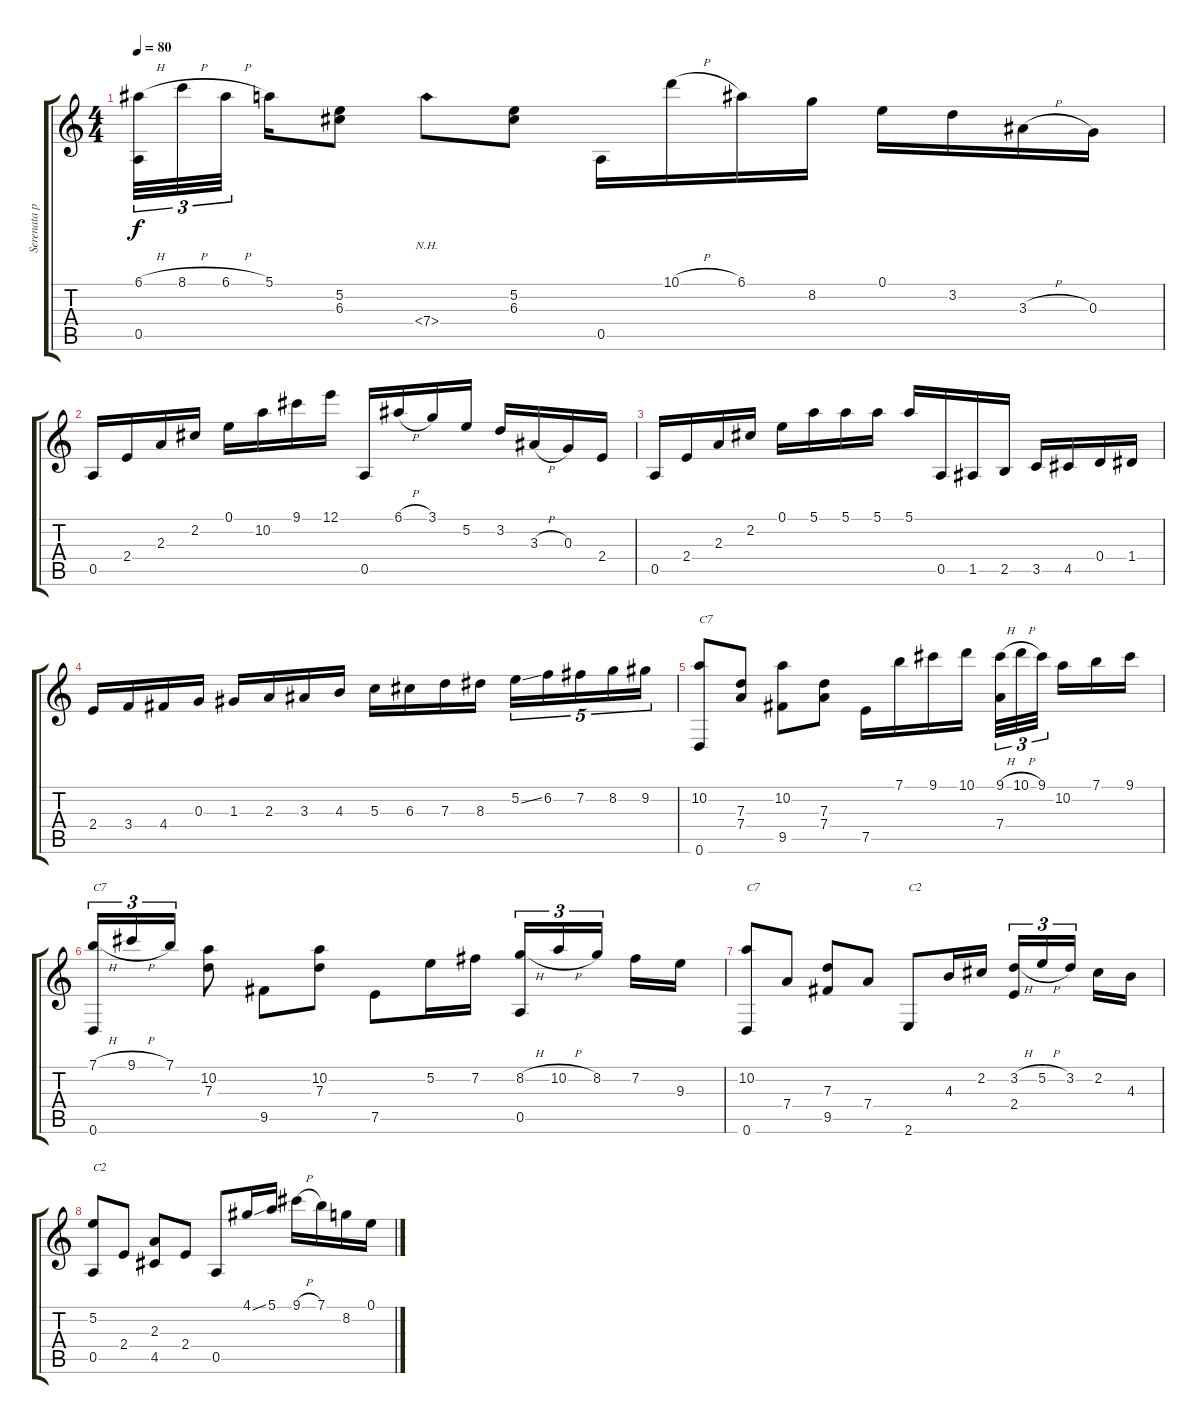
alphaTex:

\track ("Serenata para Guitarra" "Serenata p") {instrument acousticguitarnylon}
\staff {score tabs}
\tuning (E4 B3 G3 D3 A2 D2) {hide}
\ts (4 4)
\tempo 80
\clef g2
\ks c
(6.1{h} 0.5).32{tu (3 2) dy f} 8.1{h}.32{tu (3 2)} 6.1{h}.32{tu (3 2)} 5.1.16 (5.2 6.3).8 7.4{nh}.8 (5.2 6.3).8 0.5.16 10.1{h}.16 6.1.16 8.2.16 0.1.16 3.2.16 3.3{h}.16 0.3.16 |
0.5.16 2.4.16 2.3.16 2.2.16 0.1.16 10.2.16 9.1.16 12.1.16 0.5.16 6.1{h}.16 3.1.16 5.2.16 3.2.16 3.3{h}.16 0.3.16 2.4.16 |
0.5.16 2.4.16 2.3.16 2.2.16 0.1.16 5.1.16 5.1.16 5.1.16 5.1.16 0.5.16 1.5.16 2.5.16 3.5.16 4.5.16 0.4.16 1.4.16 |
2.4.16 3.4.16 4.4.16 0.3.16 1.3.16 2.3.16 3.3.16 4.3.16 5.3.16 6.3.16 7.3.16 8.3.16 5.2{ss}.16{tu (5 4)} 6.2.16{tu (5 4)} 7.2.16{tu (5 4)} 8.2.16{tu (5 4)} 9.2.16{tu (5 4)} |
(10.2 0.6).8{txt "C7"} (7.3 7.4).8 (10.2 9.5).8 (7.3 7.4).8 7.5.16 7.1.16 9.1.16 10.1.16 (9.1{h} 7.4).32{tu (3 2)} 10.1{h}.32{tu (3 2)} 9.1.32{tu (3 2)} 10.2.16 7.1.16 9.1.16 |
(7.1{h} 0.6).16{tu (3 2) txt "C7"} 9.1{h}.16{tu (3 2)} 7.1.16{tu (3 2)} (10.2 7.3).8 9.5.8 (10.2 7.3).8 7.5.8 5.2.16 7.2.16 (8.2{h} 0.5).16{tu (3 2)} 10.2{h}.16{tu (3 2)} 8.2.16{tu (3 2)} 7.2.16 9.3.16 |
(10.2 0.6).8{txt "C7"} 7.4.8 (7.3 9.5).8 7.4.8 2.6.8{txt "C2"} 4.3.16 2.2.16 (3.2{h} 2.4).16{tu (3 2)} 5.2{h}.16{tu (3 2)} 3.2.16{tu (3 2)} 2.2.16 4.3.16 |
(5.2 0.5).8{txt "C2"} 2.4.8 (2.3 4.5).8 2.4.8 0.5.8 4.1{ss}.16 5.1.16 9.1{h}.16 7.1.16 8.2.16 0.1.16
